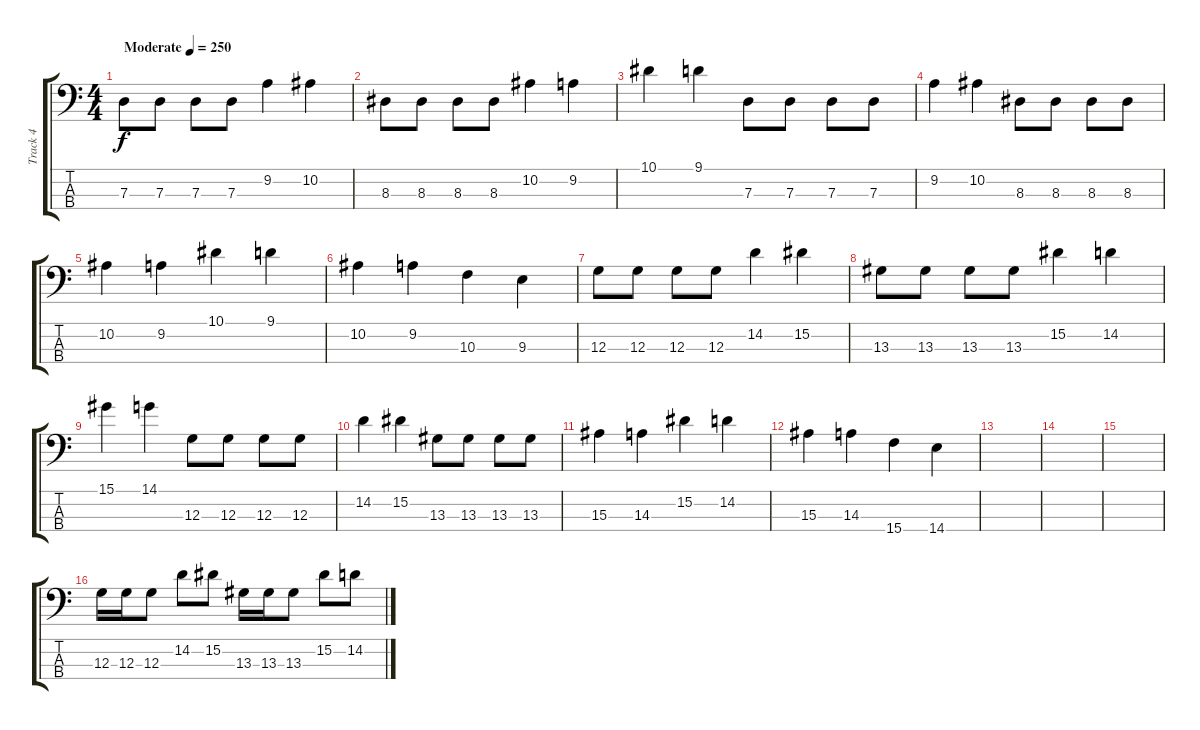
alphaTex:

\track ("Track 4" "Track 4") {instrument electricbasspick}
\staff {score tabs}
\tuning (F2 C2 G1 D1) {hide}
\ts (4 4)
\tempo (250 "Moderate")
\clef f4
\ks c
7.3.8{dy f instrument electricbasspick} 7.3.8 7.3.8 7.3.8 9.2.4 10.2.4 |
8.3.8 8.3.8 8.3.8 8.3.8 10.2.4 9.2.4 |
10.1.4 9.1.4 7.3.8 7.3.8 7.3.8 7.3.8 |
9.2.4 10.2.4 8.3.8 8.3.8 8.3.8 8.3.8 |
10.2.4 9.2.4 10.1.4 9.1.4 |
10.2.4 9.2.4 10.3.4 9.3.4 |
12.3.8 12.3.8 12.3.8 12.3.8 14.2.4 15.2.4 |
13.3.8 13.3.8 13.3.8 13.3.8 15.2.4 14.2.4 |
15.1.4 14.1.4 12.3.8 12.3.8 12.3.8 12.3.8 |
14.2.4 15.2.4 13.3.8 13.3.8 13.3.8 13.3.8 |
15.3.4 14.3.4 15.2.4 14.2.4 |
15.3.4 14.3.4 15.4.4 14.4.4 |
|
|
|
12.3.16 12.3.16 12.3.8 14.2.8 15.2.8 13.3.16 13.3.16 13.3.8 15.2.8 14.2.8
